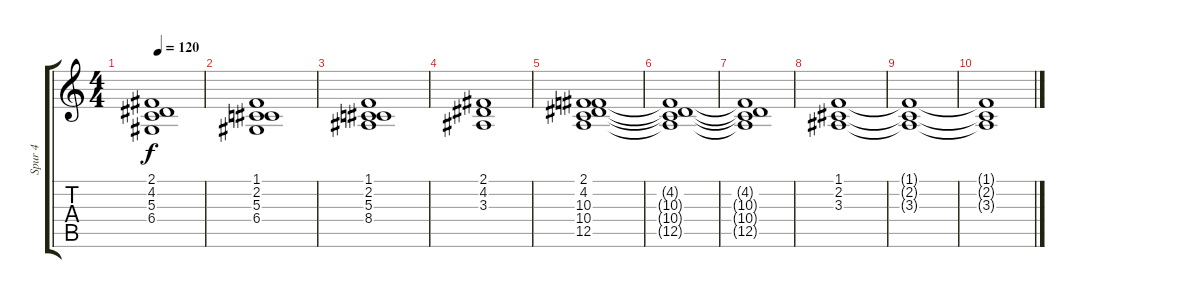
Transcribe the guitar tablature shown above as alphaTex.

\track ("Spur 4" "Spur 4") {instrument stringensemble2}
\staff {score tabs}
\tuning (E4 B3 G3 D3 A2 E2) {hide}
\ts (4 4)
\tempo 120
\clef g2
\ks c
(2.1 4.2 5.3 6.4).1{dy f} |
(1.1 2.2 5.3 6.4).1 |
(1.1 2.2 5.3 8.4).1 |
(2.1 4.2 3.3).1 |
(2.1 4.2 10.3 10.4 12.5).1 |
(4.2{t} 10.3{t} 10.4{t} 12.5{t}).1 |
(4.2{t} 10.3{t} 10.4{t} 12.5{t}).1 |
(1.1 2.2 3.3).1 |
(1.1{t} 2.2{t} 3.3{t}).1 |
(1.1{t} 2.2{t} 3.3{t}).1
